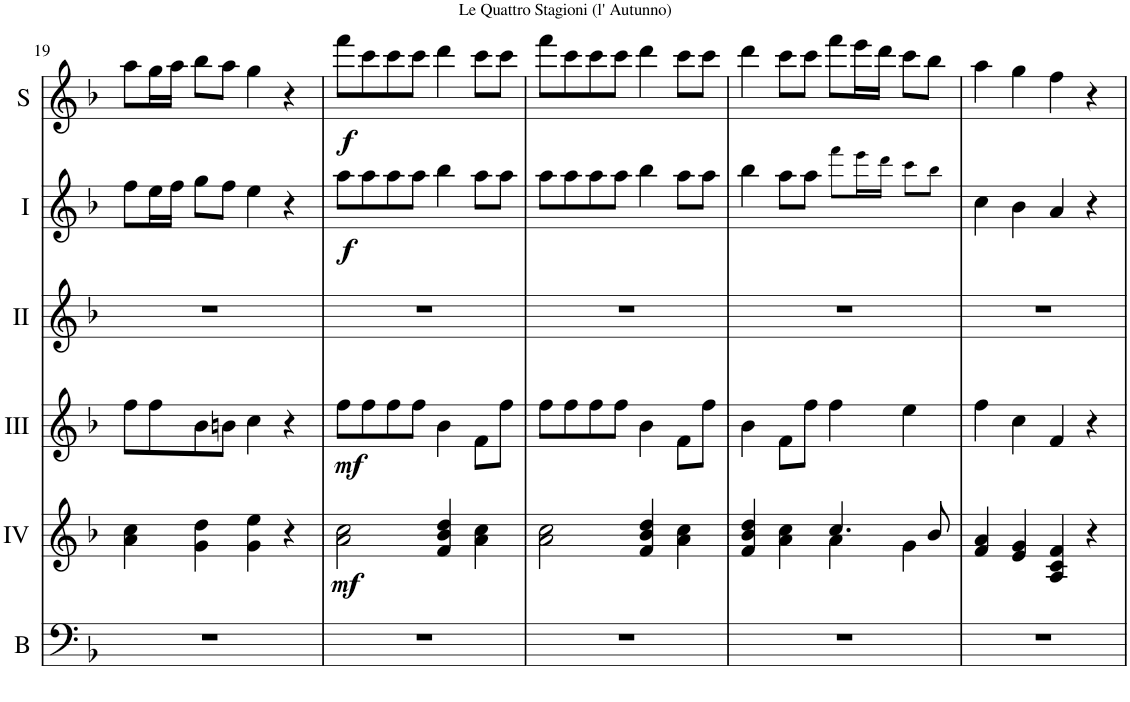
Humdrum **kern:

**kern	**kern	**dynam	**kern	**dynam	**kern	**kern	**dynam	**kern	**dynam
*part6	*part5	*part5	*part4	*part4	*part3	*part2	*part2	*part1	*part1
*staff6	*staff5	*staff5	*staff4	*staff4	*staff3	*staff2	*staff2	*staff1	*staff1
*I"Bass	*I"Acc. 4	*	*I"Acc. 3	*	*I"Acc. 2	*I"Acc. 1	*	*I"Acc. Solo	*
*I'B	*	*	*	*	*	*	*	*I'S	*
!!LO:PB:g=z
*clefF4	*clefG2	*	*clefG2	*	*clefG2	*clefG2	*	*clefG2	*
*Trd7c12	*	*	*Trd7c12	*	*	*	*	*	*
*k[b-]	*k[b-]	*	*k[b-]	*	*k[b-]	*k[b-]	*	*k[b-]	*
*M4/4	*M4/4	*	*M4/4	*	*M4/4	*M4/4	*	*M4/4	*
*met(c)	*met(c)	*	*met(c)	*	*met(c)	*met(c)	*	*met(c)	*
=19	=19	=19	=19	=19	=19	=19	=19	=19	=19
1r	4a\ 4cc\	.	8ff\L	.	1r	8ff\L	.	8aa\L	.
.	.	.	8ff\	.	.	16ee\L	.	16gg\L	.
.	.	.	.	.	.	16ff\JJ	.	16aa\JJ	.
.	4g\ 4dd\	.	8b-\	.	.	8gg\L	.	8bb-\L	.
.	.	.	8bn\J	.	.	8ff\J	.	8aa\J	.
.	4g\ 4ee\	.	4cc\	.	.	4ee\	.	4gg\	.
.	4r	.	4r	.	.	4r	.	4r	.
=20	=20	=20	=20	=20	=20	=20	=20	=20	=20
!	!	!LO:DY:b	!	!LO:DY:b	!	!	!LO:DY:b	!	!LO:DY:b
1r	2a\ 2cc\	mf	8ff\L	mf	1r	8aa\L	f	8fff\L	f
.	.	.	8ff\	.	.	8aa\	.	8ccc\	.
.	.	.	8ff\	.	.	8aa\	.	8ccc\	.
.	.	.	8ff\J	.	.	8aa\J	.	8ccc\J	.
.	4f/ 4b-/ 4dd/	.	4b-\	.	.	4bb-\	.	4ddd\	.
.	4a\ 4cc\	.	8f\L	.	.	8aa\L	.	8ccc\L	.
.	.	.	8ff\J	.	.	8aa\J	.	8ccc\J	.
=21	=21	=21	=21	=21	=21	=21	=21	=21	=21
1r	2a\ 2cc\	.	8ff\L	.	1r	8aa\L	.	8fff\L	.
.	.	.	8ff\	.	.	8aa\	.	8ccc\	.
.	.	.	8ff\	.	.	8aa\	.	8ccc\	.
.	.	.	8ff\J	.	.	8aa\J	.	8ccc\J	.
.	4f/ 4b-/ 4dd/	.	4b-\	.	.	4bb-\	.	4ddd\	.
.	4a\ 4cc\	.	8f\L	.	.	8aa\L	.	8ccc\L	.
.	.	.	8ff\J	.	.	8aa\J	.	8ccc\J	.
=22	=22	=22	=22	=22	=22	=22	=22	=22	=22
*	*^	*	*	*	*	*	*	*	*
1r	4f/ 4b-/ 4dd/	2ryy	.	4b-\	.	1r	4bb-\	.	4ddd\	.
.	4a\ 4cc\	.	.	8f\L	.	.	8aa\L	.	8ccc\L	.
.	.	.	.	8ff\J	.	.	8aa\J	.	8ccc\J	.
.	4.cc/	4a\	.	4ff\	.	.	8fff\L	.	8fff\L	.
.	.	.	.	.	.	.	16eee\L	.	16eee\L	.
.	.	.	.	.	.	.	16ddd\JJ	.	16ddd\JJ	.
.	.	4g\	.	4ee\	.	.	8ccc\L	.	8ccc\L	.
.	8b-/	.	.	.	.	.	8bb-\J	.	8bb-\J	.
*	*v	*v	*	*	*	*	*	*	*	*
=23	=23	=23	=23	=23	=23	=23	=23	=23	=23
1r	4f/ 4a/	.	4ff\	.	1r	4cc\	.	4aa\	.
.	4e/ 4g/	.	4cc\	.	.	4b-\	.	4gg\	.
.	4A/ 4c/ 4f/	.	4f/	.	.	4a/	.	4ff\	.
.	4r	.	4r	.	.	4r	.	4r	.
=	=	=	=	=	=	=	=	=	=
*-	*-	*-	*-	*-	*-	*-	*-	*-	*-
